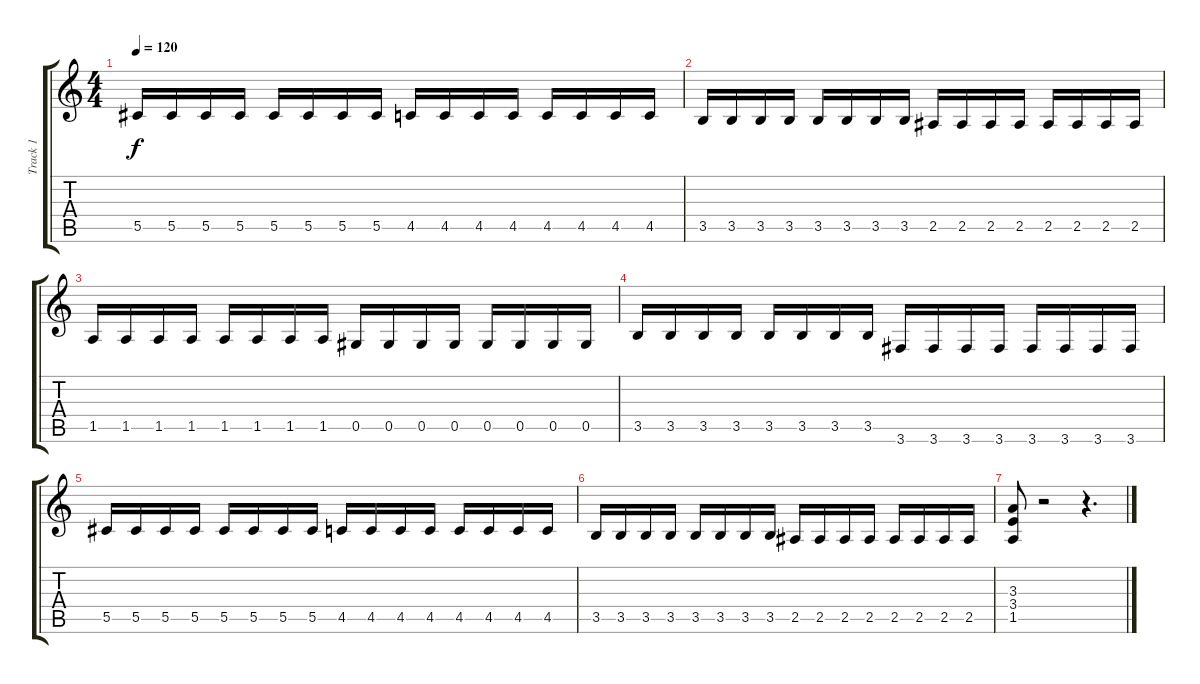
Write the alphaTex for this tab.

\track ("Track 1" "Track 1") {instrument distortionguitar}
\staff {score tabs}
\tuning (Eb4 Bb3 Gb3 Db3 Ab2 Eb2) {hide}
\ts (4 4)
\tempo 120
\clef g2
\ks c
5.5.16{dy f} 5.5.16 5.5.16 5.5.16 5.5.16 5.5.16 5.5.16 5.5.16 4.5.16 4.5.16 4.5.16 4.5.16 4.5.16 4.5.16 4.5.16 4.5.16 |
3.5.16 3.5.16 3.5.16 3.5.16 3.5.16 3.5.16 3.5.16 3.5.16 2.5.16 2.5.16 2.5.16 2.5.16 2.5.16 2.5.16 2.5.16 2.5.16 |
1.5.16 1.5.16 1.5.16 1.5.16 1.5.16 1.5.16 1.5.16 1.5.16 0.5.16 0.5.16 0.5.16 0.5.16 0.5.16 0.5.16 0.5.16 0.5.16 |
3.5.16 3.5.16 3.5.16 3.5.16 3.5.16 3.5.16 3.5.16 3.5.16 3.6.16 3.6.16 3.6.16 3.6.16 3.6.16 3.6.16 3.6.16 3.6.16 |
5.5.16 5.5.16 5.5.16 5.5.16 5.5.16 5.5.16 5.5.16 5.5.16 4.5.16 4.5.16 4.5.16 4.5.16 4.5.16 4.5.16 4.5.16 4.5.16 |
3.5.16 3.5.16 3.5.16 3.5.16 3.5.16 3.5.16 3.5.16 3.5.16 2.5.16 2.5.16 2.5.16 2.5.16 2.5.16 2.5.16 2.5.16 2.5.16 |
(3.3 3.4 1.5).8 r.2 r.4{d}
